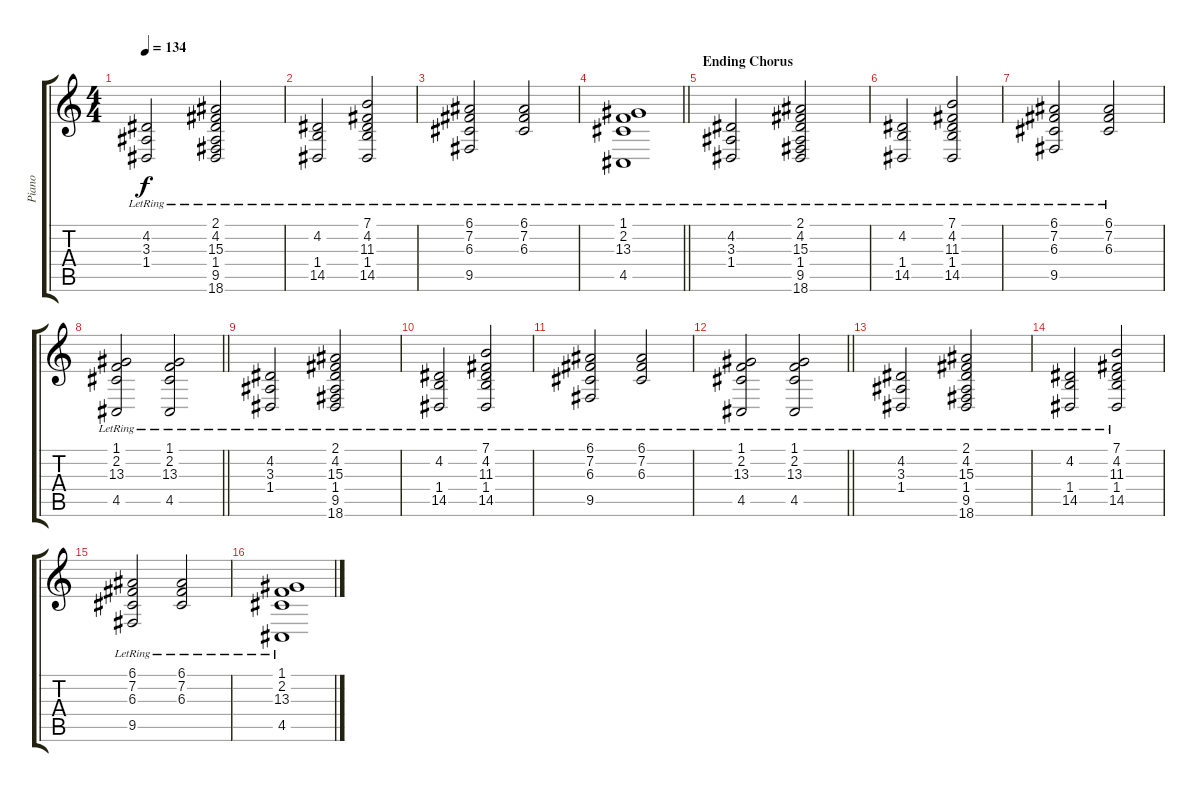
\track ("Piano" "Piano") {instrument acousticgrandpiano}
\staff {score tabs}
\tuning (E4 B3 G3 D3 A2 E2) {hide}
\ts (4 4)
\tempo 134
\clef g2
\ks c
(4.2{lr} 3.3 1.4{lr}).2{dy f} (2.1{lr} 4.2{lr} 15.3{lr} 1.4 9.5 18.6).2 |
(4.2 1.4{lr} 14.5{lr}).2 (7.1{lr} 4.2{lr} 11.3{lr} 1.4 14.5).2 |
(6.1{lr} 7.2{lr} 6.3{lr} 9.5{lr}).2 (6.1{lr} 7.2{lr} 6.3{lr}).2 |
\barLineRight lightlight
(1.1{lr} 2.2{lr} 13.3{lr} 4.5{lr}).1 |
\section ("" "Ending Chorus")
(4.2{lr} 3.3 1.4{lr}).2 (2.1{lr} 4.2{lr} 15.3{lr} 1.4 9.5 18.6).2 |
(4.2 1.4{lr} 14.5{lr}).2 (7.1{lr} 4.2{lr} 11.3{lr} 1.4 14.5).2 |
(6.1{lr} 7.2{lr} 6.3{lr} 9.5{lr}).2 (6.1{lr} 7.2{lr} 6.3{lr}).2 |
\barLineRight lightlight
(1.1{lr} 2.2{lr} 13.3{lr} 4.5{lr}).2 (1.1{lr} 2.2{lr} 13.3{lr} 4.5{lr}).2 |
(4.2{lr} 3.3 1.4{lr}).2 (2.1{lr} 4.2{lr} 15.3{lr} 1.4 9.5 18.6).2 |
(4.2 1.4{lr} 14.5{lr}).2 (7.1{lr} 4.2{lr} 11.3{lr} 1.4 14.5).2 |
(6.1{lr} 7.2{lr} 6.3{lr} 9.5{lr}).2 (6.1{lr} 7.2{lr} 6.3{lr}).2 |
\barLineRight lightlight
(1.1{lr} 2.2{lr} 13.3{lr} 4.5{lr}).2 (1.1{lr} 2.2{lr} 13.3{lr} 4.5{lr}).2 |
(4.2{lr} 3.3 1.4{lr}).2 (2.1{lr} 4.2{lr} 15.3{lr} 1.4 9.5 18.6).2 |
(4.2 1.4{lr} 14.5{lr}).2 (7.1{lr} 4.2{lr} 11.3{lr} 1.4 14.5).2 |
(6.1{lr} 7.2{lr} 6.3{lr} 9.5{lr}).2 (6.1{lr} 7.2{lr} 6.3{lr}).2 |
(1.1{lr} 2.2{lr} 13.3{lr} 4.5{lr}).1
